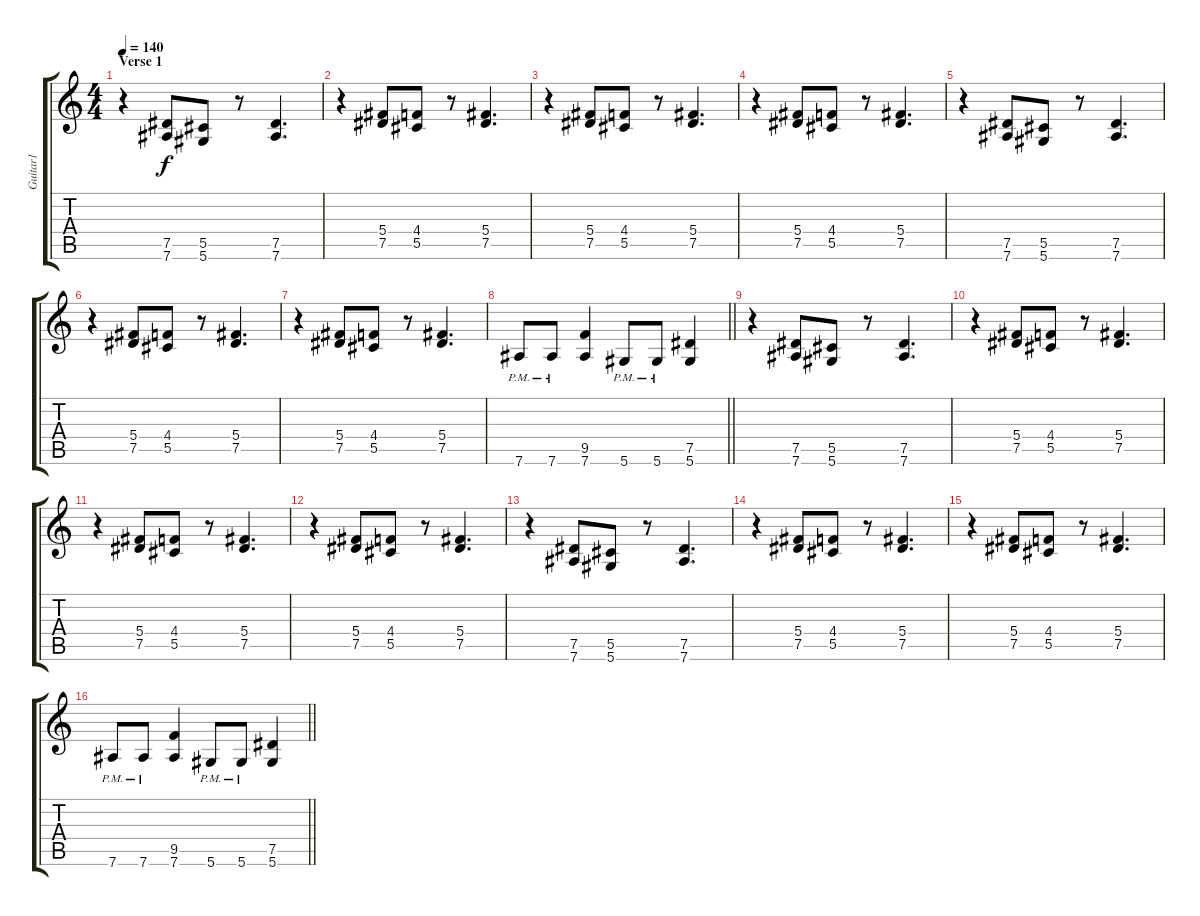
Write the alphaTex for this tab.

\track ("Guitar1" "Guitar1") {instrument overdrivenguitar}
\staff {score tabs}
\tuning (Eb4 Bb3 Gb3 Db3 Ab2 Eb2) {hide}
\ts (4 4)
\section ("" "Verse 1")
\tempo 140
\clef g2
\ks c
r.4{dy f} (7.5 7.6).8 (5.5 5.6).8 r.8 (7.5 7.6).4{d} |
r.4 (5.4 7.5).8 (4.4 5.5).8 r.8 (5.4 7.5).4{d} |
r.4 (5.4 7.5).8 (4.4 5.5).8 r.8 (5.4 7.5).4{d} |
r.4 (5.4 7.5).8 (4.4 5.5).8 r.8 (5.4 7.5).4{d} |
r.4 (7.5 7.6).8 (5.5 5.6).8 r.8 (7.5 7.6).4{d} |
r.4 (5.4 7.5).8 (4.4 5.5).8 r.8 (5.4 7.5).4{d} |
r.4 (5.4 7.5).8 (4.4 5.5).8 r.8 (5.4 7.5).4{d} |
\barLineRight lightlight
7.6{pm}.8 7.6{pm}.8 (9.5 7.6).4 5.6{pm}.8 5.6{pm}.8 (7.5 5.6).4 |
r.4 (7.5 7.6).8 (5.5 5.6).8 r.8 (7.5 7.6).4{d} |
r.4 (5.4 7.5).8 (4.4 5.5).8 r.8 (5.4 7.5).4{d} |
r.4 (5.4 7.5).8 (4.4 5.5).8 r.8 (5.4 7.5).4{d} |
r.4 (5.4 7.5).8 (4.4 5.5).8 r.8 (5.4 7.5).4{d} |
r.4 (7.5 7.6).8 (5.5 5.6).8 r.8 (7.5 7.6).4{d} |
r.4 (5.4 7.5).8 (4.4 5.5).8 r.8 (5.4 7.5).4{d} |
r.4 (5.4 7.5).8 (4.4 5.5).8 r.8 (5.4 7.5).4{d} |
\barLineRight lightlight
7.6{pm}.8 7.6{pm}.8 (9.5 7.6).4 5.6{pm}.8 5.6{pm}.8 (7.5 5.6).4
